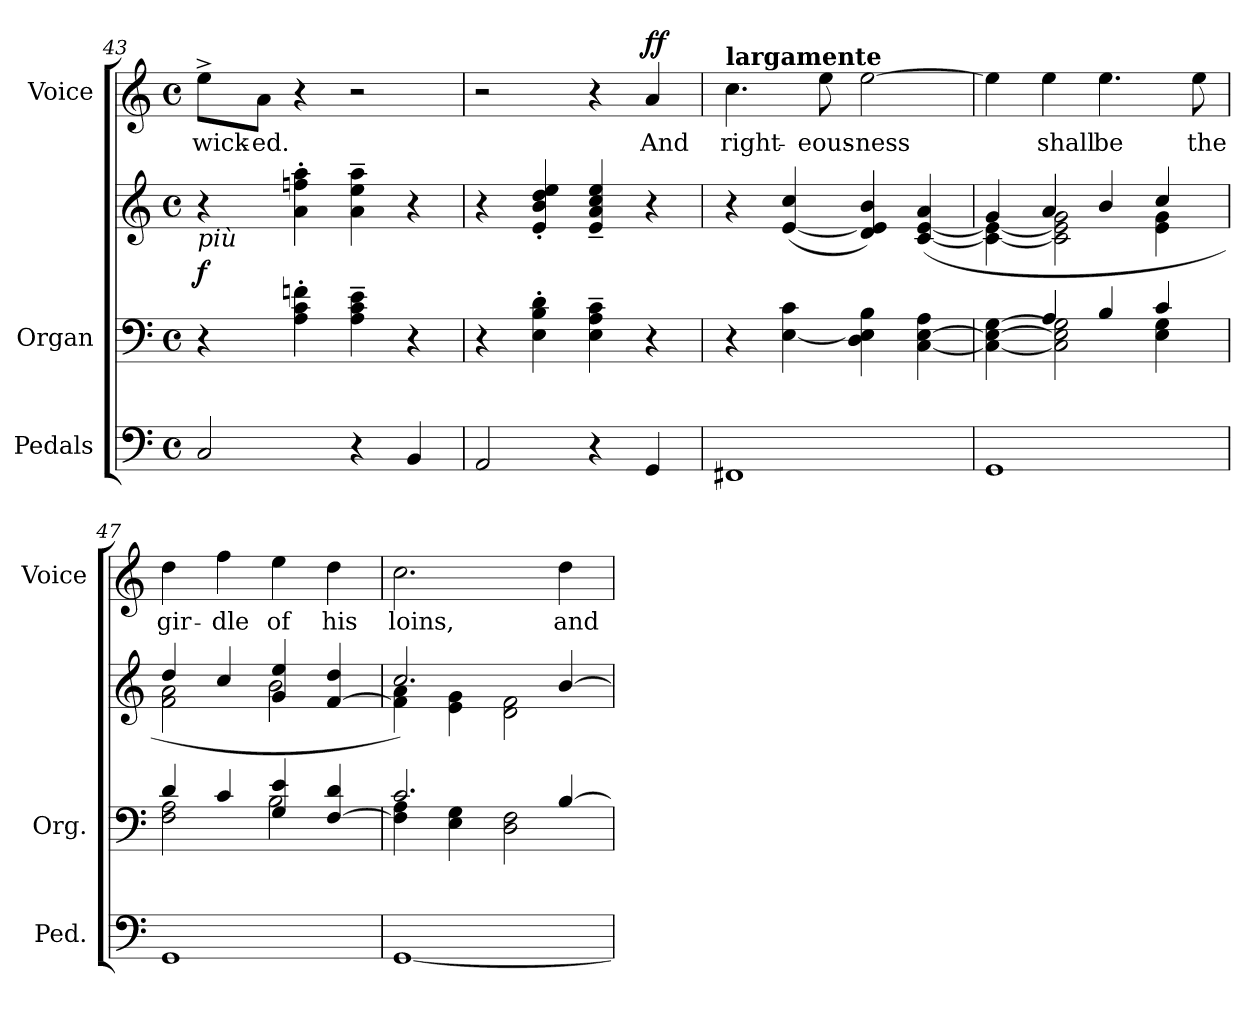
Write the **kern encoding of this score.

**kern	**kern	**kern	**dynam	**kern	**text	**dynam
*part3	*part2	*part2	*part2	*part1	*part1	*part1
*staff4	*staff3	*staff2	*staff2/3	*staff1	*staff1	*staff1
*I"Pedals	*I"Organ	*	*	*I"Voice	*	*
*I'Ped.	*I'Org.	*	*	*I'Voice	*	*
*clefF4	*clefF4	*clefG2	*	*clefG2	*	*
*k[]	*k[]	*k[]	*	*k[]	*	*
*C:	*C:	*C:	*	*C:	*	*
*M4/4	*M4/4	*M4/4	*	*M4/4	*	*
*met(c)	*met(c)	*met(c)	*	*met(c)	*	*
=43	=43	=43	=43	=43	=43	=43
!	!	!LO:TX:b:i:t=più	!	!	!	!
!	!	!	!	!	!LO:LY:b:color=#000000	!
2Ci/	4r	4r	f	8ee^i\L	wick-	.
!	!	!	!	!	!LO:LY:b:color=#000000	!
.	.	.	.	8ai\J	-ed.	.
.	4Ai\' 4ci' 4fni'	4ai\' 4ffni' 4aai'	.	4r	.	.
4r	4Ai\~ 4ci~ 4ei~	4ai\~ 4eei~ 4aai~	.	2r	.	.
4BBi/	4r	4r	.	.	.	.
!!LO:PB:g=z
=44	=44	=44	=44	=44	=44	=44
2AAi/	4r	4r	.	2r	.	.
.	4Ei\' 4Bi' 4di'	4ei/' 4bi' 4ddi' 4eei'	.	.	.	.
4r	4Ei\~ 4Ai~ 4ci~	4ei/~ 4ai~ 4cci~ 4eei~	.	4r	.	.
!	!	!	!	!	!LO:LY:b:color=#000000	!
4GGi/	4r	4r	.	4ai/	And	ff
=45	=45	=45	=45	=45	=45	=45
!	!	!	!	!LO:TX:a:B:t=largamente	!	!
!	!	!	!	!	!LO:LY:b:color=#000000	!
1FF#Xi	4r	4r	.	4.cci\	right-	.
.	[4Ei\ 4ci	([4ei/ 4cci	.	.	.	.
!	!	!	!	!	!LO:LY:b:color=#000000	!
.	.	.	.	8eei\	-eous-	.
!	!	!	!	!	!LO:LY:b:color=#000000	!
.	4Di\ 4Ei] 4Bi	4di/ 4ei] 4bi)	.	[2eei\	-ness	.
.	[4Ci\ [4Ei 4Ai	([4ci/ [4ei 4ai	.	.	.	.
=46	=46	=46	=46	=46	=46	=46
*	*^	*^	*	*	*	*
1GGi	4Ci\_ 4Ei_ [4Gi	4ryy	4gi/	4ci\_ 4ei_	.	4eei\]	.	.
!	!	!	!	!	!	!	!LO:LY:b:color=#000000	!
.	4Ai/	2Ci\] 2Ei] 2Gi]	4ai/	2ci\] 2ei] 2gi	.	4eei\	shall	.
!	!	!	!	!	!	!	!LO:LY:b:color=#000000	!
.	4Bi/	.	4bi/	.	.	4.eei\	be	.
.	4ci/	4Ei\ 4Gi	4cci/	4ei\ 4gi	.	.	.	.
!	!	!	!	!	!	!	!LO:LY:b:color=#000000	!
.	.	.	.	.	.	8eei\	the	.
=47	=47	=47	=47	=47	=47	=47	=47	=47
!	!	!	!	!	!	!	!LO:LY:b:color=#000000	!
1GGi	4di/	2Fi\ 2Ai	4ddi/	2fi\ 2ai	.	4ddi\	gir-	.
!	!	!	!	!	!	!	!LO:LY:b:color=#000000	!
.	4ci/	.	4cci/	.	.	4ffi\	-dle	.
!	!	!	!	!	!	!	!LO:LY:b:color=#000000	!
.	4Gi/ 4ei	2Bi\	4gi/ 4eei	2bi\	.	4eei\	of	.
!	!	!	!	!	!	!	!LO:LY:b:color=#000000	!
.	[4Fi/ 4di	.	[4fi/ 4ddi	.	.	4ddi\	his	.
!!LO:LB:g=z
=48	=48	=48	=48	=48	=48	=48	=48	=48
!	!	!	!	!	!	!	!LO:LY:b:color=#000000	!
[1GGi	2.ci/	4Fi\] 4Ai	2.cci/)	4fi\] 4ai	.	2.cci\	loins,	.
.	.	4Ei\ 4Gi	.	4ei\ 4gi	.	.	.	.
.	.	2Di\ 2Fi	.	2di\ 2fi)	.	.	.	.
!	!	!	!	!	!	!	!LO:LY:b:color=#000000	!
.	[4Bi/	.	([4bi/	.	.	4ddi\	and	.
*	*v	*v	*	*	*	*	*	*
*	*	*v	*v	*	*	*	*
=	=	=	=	=	=	=
*-	*-	*-	*-	*-	*-	*-
